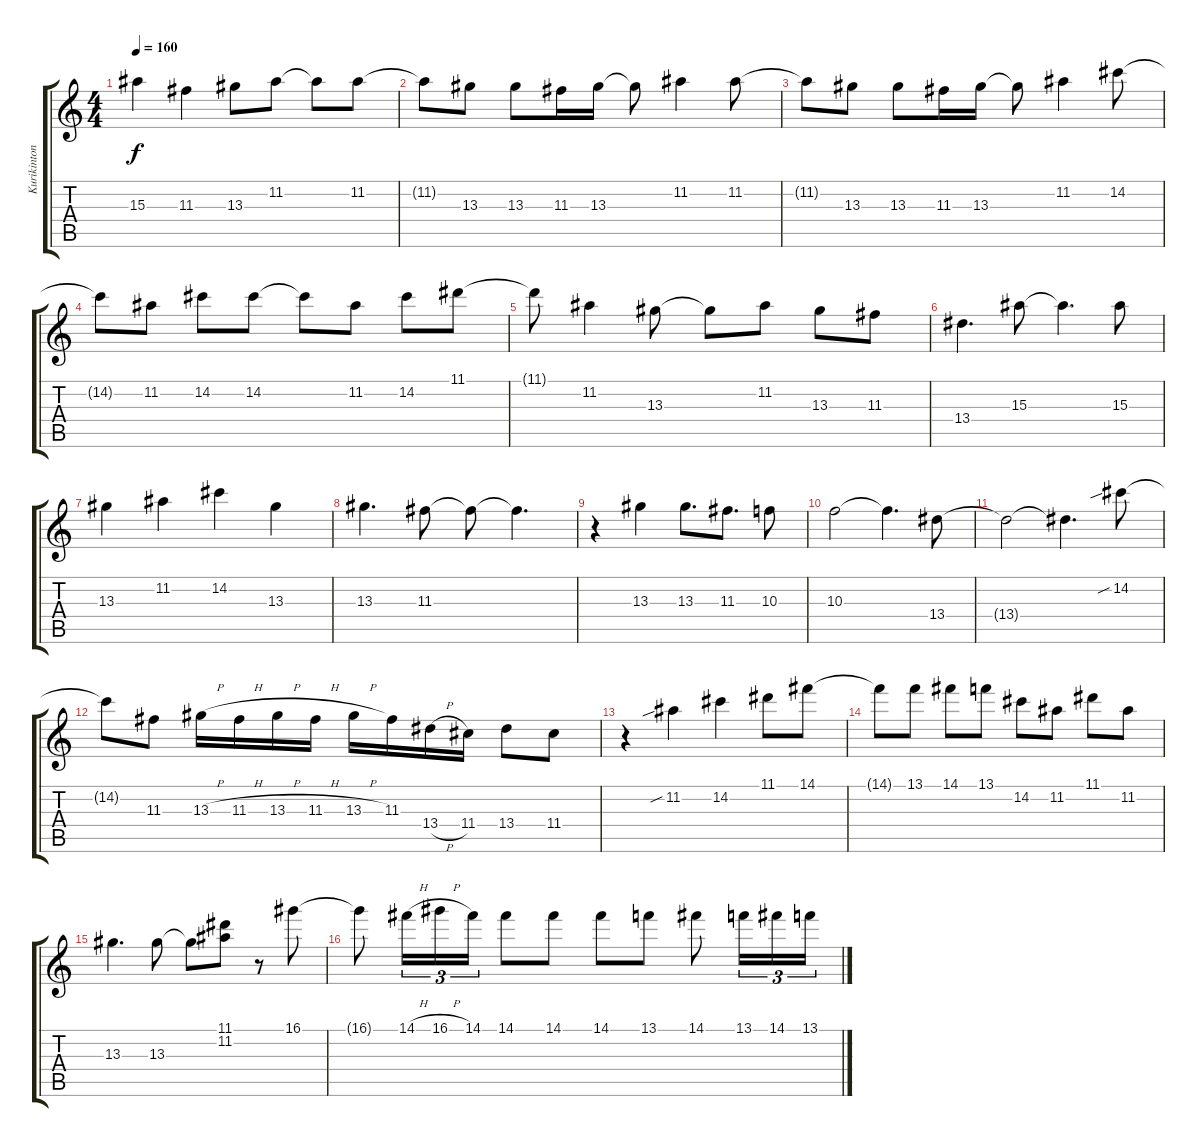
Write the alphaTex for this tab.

\track ("Kurikinton Fox (Lead Guitar)" "Kurikinton") {instrument distortionguitar}
\staff {score tabs}
\tuning (E4 B3 G3 D3 A2 E2) {hide}
\ts (4 4)
\tempo 160
\clef g2
\ks c
15.3{t}.4{dy f} 11.3.4 13.3.8 11.2.8 11.2{t}.8 11.2.8 |
11.2{t}.8 13.3.8 13.3.8 11.3.16 13.3.16 13.3{t}.8 11.2.4 11.2.8 |
11.2{t}.8 13.3.8 13.3.8 11.3.16 13.3.16 13.3{t}.8 11.2.4 14.2.8 |
14.2{t}.8 11.2.8 14.2.8 14.2.8 14.2{t}.8 11.2.8 14.2.8 11.1.8 |
11.1{t}.8 11.2.4 13.3.8 13.3{t}.8 11.2.8 13.3.8 11.3.8 |
13.4.4{d} 15.3.8 15.3{t}.4{d} 15.3.8 |
13.3.4 11.2.4 14.2.4 13.3.4 |
13.3.4{d} 11.3.8 11.3{t}.8 11.3{t}.4{d} |
r.4 13.3.4 13.3.8{d} 11.3.8{d} 10.3.8 |
10.3.2 10.3{t}.4{d} 13.4.8 |
13.4{t}.2 13.4{t}.4{d} 14.2{sib}.8 |
14.2{t}.8 11.3.8 13.3{h}.16 11.3{h}.16 13.3{h}.16 11.3{h}.16 13.3{h}.16 11.3.16 13.4{h}.16 11.4.16 13.4.8 11.4.8 |
r.4 11.2{sib}.4 14.2.4 11.1.8 14.1.8 |
14.1{t}.8 13.1.8 14.1.8 13.1.8 14.2.8 11.2.8 11.1.8 11.2.8 |
13.3.4{d} 13.3.8 13.3{t}.8 (11.1 11.2).8 r.8 16.1.8 |
16.1{t}.8 14.1{h}.16{tu (3 2)} 16.1{h}.16{tu (3 2)} 14.1.16{tu (3 2)} 14.1.8 14.1.8 14.1.8 13.1.8 14.1.8 13.1.16{tu (3 2)} 14.1.16{tu (3 2)} 13.1.16{tu (3 2)}
